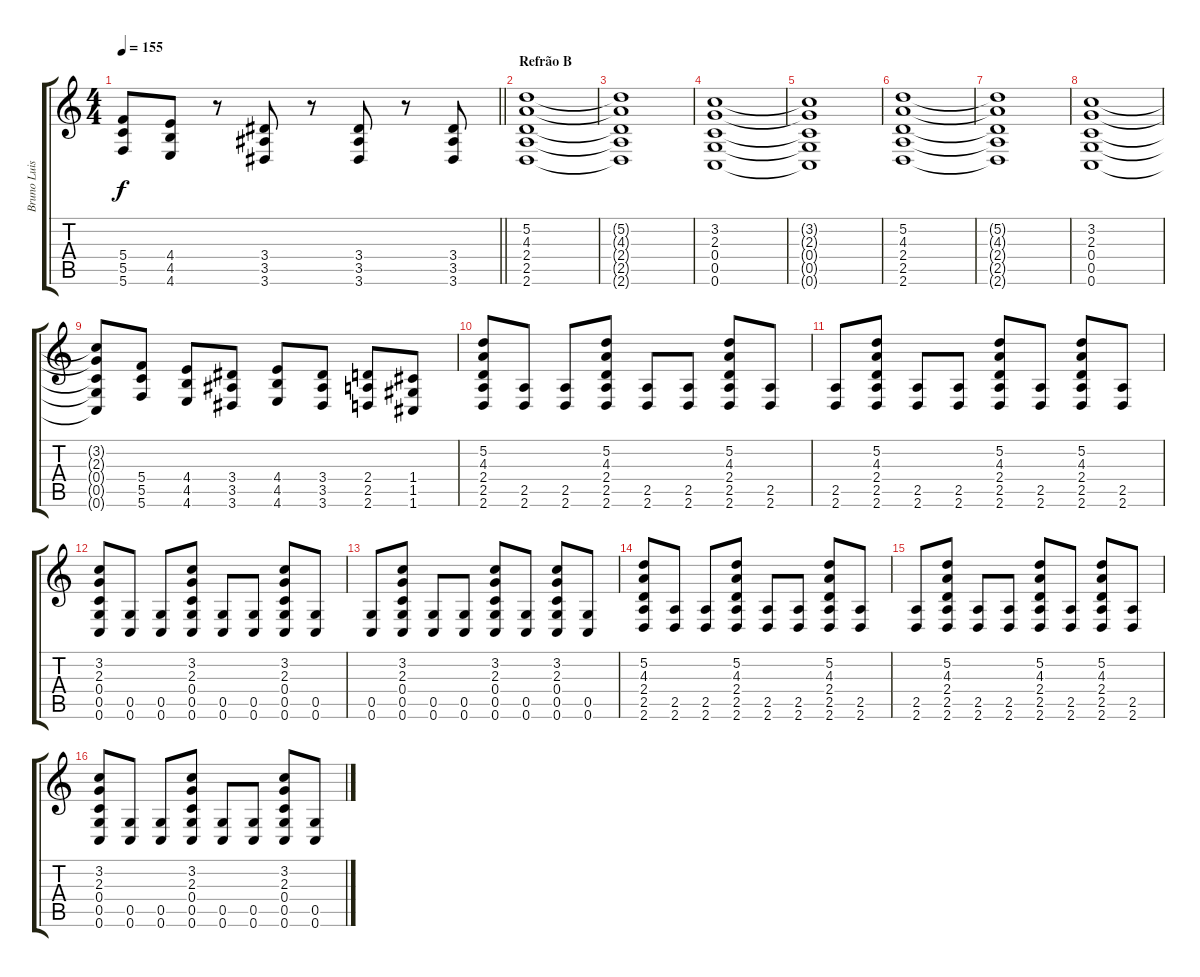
\track ("Bruno Luis" "Bruno Luis") {instrument distortionguitar}
\staff {score tabs}
\tuning (D4 A3 F3 C3 G2 C2) {hide}
\ts (4 4)
\tempo 155
\clef g2
\barLineRight lightlight
\ks c
(5.4 5.5 5.6).8{dy f} (4.4 4.5 4.6).8 r.8 (3.4 3.5 3.6).8 r.8 (3.4 3.5 3.6).8 r.8 (3.4 3.5 3.6).8 |
\section ("" "Refrão B")
(5.2 4.3 2.4 2.5 2.6).1 |
(5.2{t} 4.3{t} 2.4{t} 2.5{t} 2.6{t}).1 |
(3.2 2.3 0.4 0.5 0.6).1 |
(3.2{t} 2.3{t} 0.4{t} 0.5{t} 0.6{t}).1 |
(5.2 4.3 2.4 2.5 2.6).1 |
(5.2{t} 4.3{t} 2.4{t} 2.5{t} 2.6{t}).1 |
(3.2 2.3 0.4 0.5 0.6).1 |
(3.2{t} 2.3{t} 0.4{t} 0.5{t} 0.6{t}).8 (5.4 5.5 5.6).8 (4.4 4.5 4.6).8 (3.4 3.5 3.6).8 (4.4 4.5 4.6).8 (3.4 3.5 3.6).8 (2.4 2.5 2.6).8 (1.4 1.5 1.6).8 |
(5.2 4.3 2.4 2.5 2.6).8 (2.5 2.6).8 (2.5 2.6).8 (5.2 4.3 2.4 2.5 2.6).8 (2.5 2.6).8 (2.5 2.6).8 (5.2 4.3 2.4 2.5 2.6).8 (2.5 2.6).8 |
(2.5 2.6).8 (5.2 4.3 2.4 2.5 2.6).8 (2.5 2.6).8 (2.5 2.6).8 (5.2 4.3 2.4 2.5 2.6).8 (2.5 2.6).8 (5.2 4.3 2.4 2.5 2.6).8 (2.5 2.6).8 |
(3.2 2.3 0.4 0.5 0.6).8 (0.5 0.6).8 (0.5 0.6).8 (3.2 2.3 0.4 0.5 0.6).8 (0.5 0.6).8 (0.5 0.6).8 (3.2 2.3 0.4 0.5 0.6).8 (0.5 0.6).8 |
(0.5 0.6).8 (3.2 2.3 0.4 0.5 0.6).8 (0.5 0.6).8 (0.5 0.6).8 (3.2 2.3 0.4 0.5 0.6).8 (0.5 0.6).8 (3.2 2.3 0.4 0.5 0.6).8 (0.5 0.6).8 |
(5.2 4.3 2.4 2.5 2.6).8 (2.5 2.6).8 (2.5 2.6).8 (5.2 4.3 2.4 2.5 2.6).8 (2.5 2.6).8 (2.5 2.6).8 (5.2 4.3 2.4 2.5 2.6).8 (2.5 2.6).8 |
(2.5 2.6).8 (5.2 4.3 2.4 2.5 2.6).8 (2.5 2.6).8 (2.5 2.6).8 (5.2 4.3 2.4 2.5 2.6).8 (2.5 2.6).8 (5.2 4.3 2.4 2.5 2.6).8 (2.5 2.6).8 |
(3.2 2.3 0.4 0.5 0.6).8 (0.5 0.6).8 (0.5 0.6).8 (3.2 2.3 0.4 0.5 0.6).8 (0.5 0.6).8 (0.5 0.6).8 (3.2 2.3 0.4 0.5 0.6).8 (0.5 0.6).8
